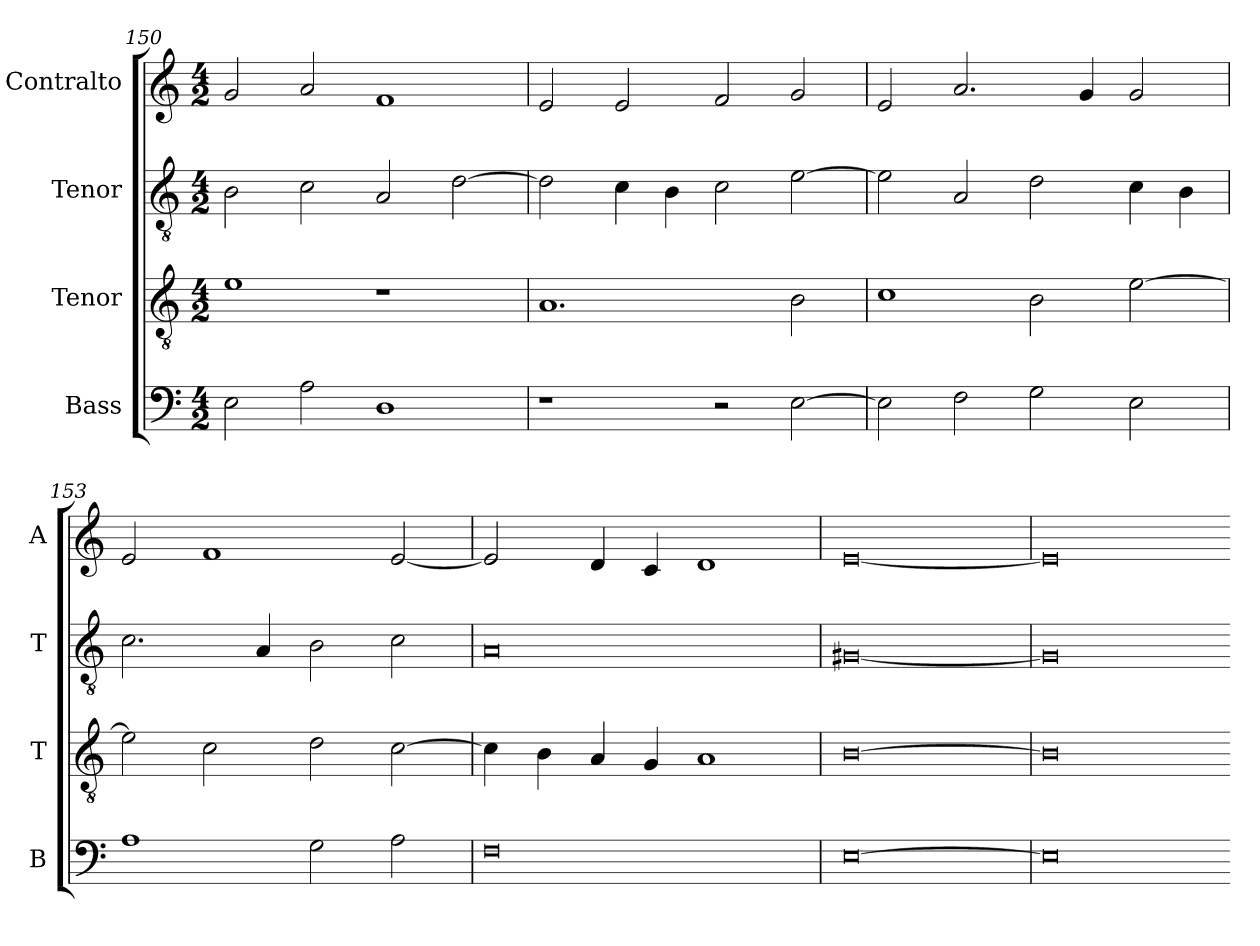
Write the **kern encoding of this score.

**kern	**kern	**kern	**kern
*part4	*part3	*part2	*part1
*staff4	*staff3	*staff2	*staff1
*I"Bass	*I"Tenor	*I"Tenor	*I"Contralto
*I'B	*I'T	*I'T	*I'A
*clefF4	*clefGv2	*clefGv2	*clefG2
*k[]	*k[]	*k[]	*k[]
*E:phr	*E:phr	*E:phr	*E:phr
*M4/2	*M4/2	*M4/2	*M4/2
=150	=150	=150	=150
2E	1e	2B	2g
2A	.	2c	2a
1D	1r	2A	1f
.	.	[2d	.
=151	=151	=151	=151
1r	1.A	2d]	2e
.	.	4c	2e
.	.	4B	.
2r	.	2c	2f
[2E	2B	[2e	2g
=152	=152	=152	=152
2E]	1c	2e]	2e
2F	.	2A	2.a
2G	2B	2d	.
.	.	.	4g
2E	[2e	4c	2g
.	.	4B	.
=153	=153	=153	=153
1A	2e]	2.c	2e
.	2c	.	1f
.	.	4A	.
2G	2d	2B	.
2A	[2c	2c	[2e
=154	=154	=154	=154
0F	4c]	0A	2e]
.	4B	.	.
.	4A	.	4d
.	4G	.	4c
.	1A	.	1d
=155	=155	=155	=155
[0E	[0B	[0G#X	[0e
=156	=156	=156	=156
0E]	0B]	0G#]	0e]
=-	=-	=-	=-
*-	*-	*-	*-
